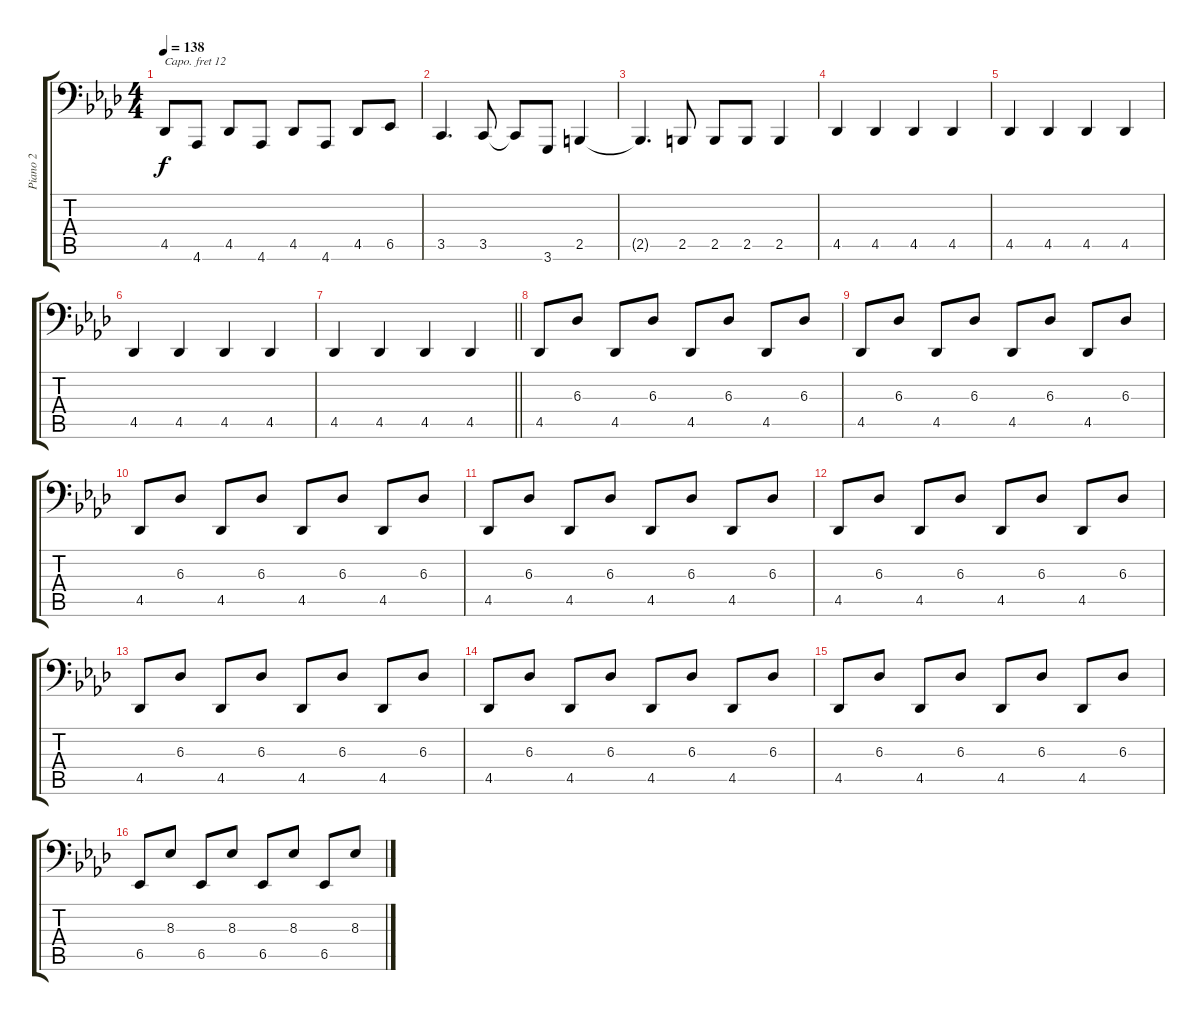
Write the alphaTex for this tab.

\track ("Piano 2" "Piano 2") {instrument acousticgrandpiano}
\staff {score tabs}
\capo 12
\tuning (F2 C2 G1 D1 A0 E0) {hide}
\ts (4 4)
\tempo 138
\clef f4
\ks ab
4.5{t}.8{dy f} 4.6.8 4.5.8 4.6.8 4.5.8 4.6.8 4.5.8 6.5.8 |
3.5.4{d} 3.5.8 3.5{t}.8 3.6.8 2.5.4 |
2.5{t}.4{d} 2.5.8 2.5.8 2.5.8 2.5.4 |
4.5.4 4.5.4 4.5.4 4.5.4 |
4.5.4 4.5.4 4.5.4 4.5.4 |
4.5.4 4.5.4 4.5.4 4.5.4 |
\barLineRight lightlight
4.5.4 4.5.4 4.5.4 4.5.4 |
4.5.8 6.3.8 4.5.8 6.3.8 4.5.8 6.3.8 4.5.8 6.3.8 |
4.5.8 6.3.8 4.5.8 6.3.8 4.5.8 6.3.8 4.5.8 6.3.8 |
4.5.8 6.3.8 4.5.8 6.3.8 4.5.8 6.3.8 4.5.8 6.3.8 |
4.5.8 6.3.8 4.5.8 6.3.8 4.5.8 6.3.8 4.5.8 6.3.8 |
4.5.8 6.3.8 4.5.8 6.3.8 4.5.8 6.3.8 4.5.8 6.3.8 |
4.5.8 6.3.8 4.5.8 6.3.8 4.5.8 6.3.8 4.5.8 6.3.8 |
4.5.8 6.3.8 4.5.8 6.3.8 4.5.8 6.3.8 4.5.8 6.3.8 |
4.5.8 6.3.8 4.5.8 6.3.8 4.5.8 6.3.8 4.5.8 6.3.8 |
6.5.8 8.3.8 6.5.8 8.3.8 6.5.8 8.3.8 6.5.8 8.3.8
